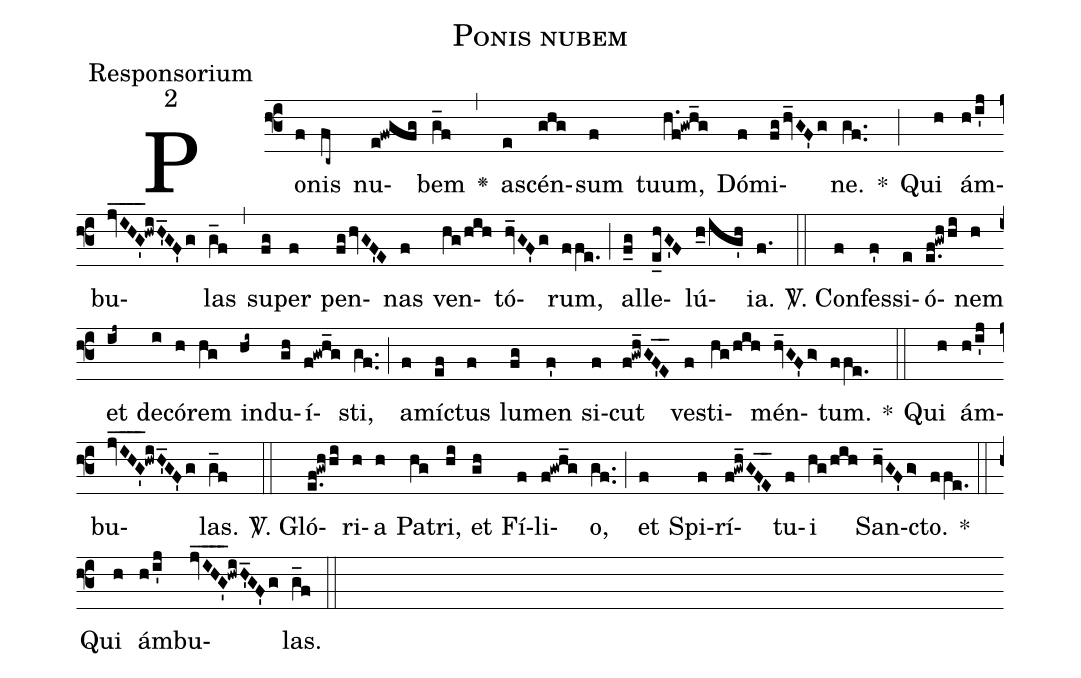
name:Ponis nubem;
office-part:Responsorium;
mode:2;
%%
(f3)Po(f)nis(fc~) nu(e!fwgfg)bem(g_f) <v>\greheightstar</v>(,)
a(e)scén(ghg)sum(f) tuum,(h.f!gwh_g) Dó(f)mi(fghv_GF'g)ne.(gf..)
*(;) Qui(h) ám(h/i'j)bu(jvIHG'____!hwiH_'GF'g)las(g_f) (,) su(fg)per(f) pen(fghvGF'E)nas(f) ven(hg/hih)tó(hv_GF'g)rum,(ffe.) (;) al(f_g)le(e_hG'F)lú(h_0/ig'h)ia.(f.) (::)

<sp>V/</sp>. Con(f)fes(f')si(e)ó(e.f!gwh/hi)nem(h) et(ij~) de(i)có(h)rem(hg) in(hi~)du(gh)í(f!gwh_g)sti,(gf..) (;) a(f)mí(ef)ctus(f) lu(fg)men(f') si(f)cut(f!gwh_GF'E__) ve(f)sti(hg/hih)mén(hv_GF'g>)tum.(ffe.)

*(::) Qui(h) ám(h/i'j)bu(jvIHG'____!hwiH_'GF'g)las.(g_f) (::)

<sp>V/</sp>. Gló(e.f!gwh/hi)ri(h)a(h) Pa(hg)tri,(hi) et(gh) Fí(f)li(f!gwh_g)o,(gf..) (;) et(f) Spi(f)rí(f!gwh_GF'E__)tu(f)i(hg/hih) San(hv_GF'g>)cto.(ffe.)

*(::) Qui(h) ám(h/i'j)bu(jvIHG'____!hwiH_'GF'g)las.(g_f) (::)
